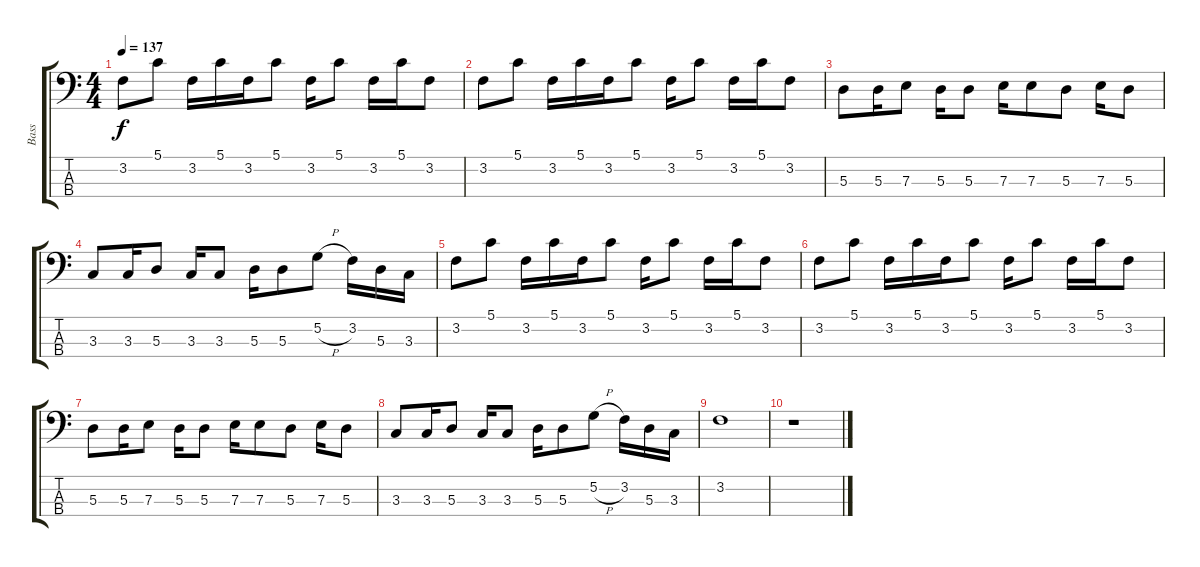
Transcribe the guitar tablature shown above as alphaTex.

\track ("Bass" "Bass") {instrument electricbasspick}
\staff {score tabs}
\tuning (G2 D2 A1 E1) {hide}
\ts (4 4)
\tempo 137
\clef f4
\ks c
3.2.8{dy f} 5.1.8 3.2.16 5.1.16 3.2.16 5.1.8 3.2.16 5.1.8 3.2.16 5.1.16 3.2.8 |
3.2.8 5.1.8 3.2.16 5.1.16 3.2.16 5.1.8 3.2.16 5.1.8 3.2.16 5.1.16 3.2.8 |
5.3.8 5.3.16 7.3.8 5.3.16 5.3.8 7.3.16 7.3.8 5.3.8 7.3.16 5.3.8 |
3.3.8 3.3.16 5.3.8 3.3.16 3.3.8 5.3.16 5.3.8 5.2{h}.8 3.2.16 5.3.16 3.3.16 |
3.2.8 5.1.8 3.2.16 5.1.16 3.2.16 5.1.8 3.2.16 5.1.8 3.2.16 5.1.16 3.2.8 |
3.2.8 5.1.8 3.2.16 5.1.16 3.2.16 5.1.8 3.2.16 5.1.8 3.2.16 5.1.16 3.2.8 |
5.3.8 5.3.16 7.3.8 5.3.16 5.3.8 7.3.16 7.3.8 5.3.8 7.3.16 5.3.8 |
3.3.8 3.3.16 5.3.8 3.3.16 3.3.8 5.3.16 5.3.8 5.2{h}.8 3.2.16 5.3.16 3.3.16 |
3.2.1 |
r.1
